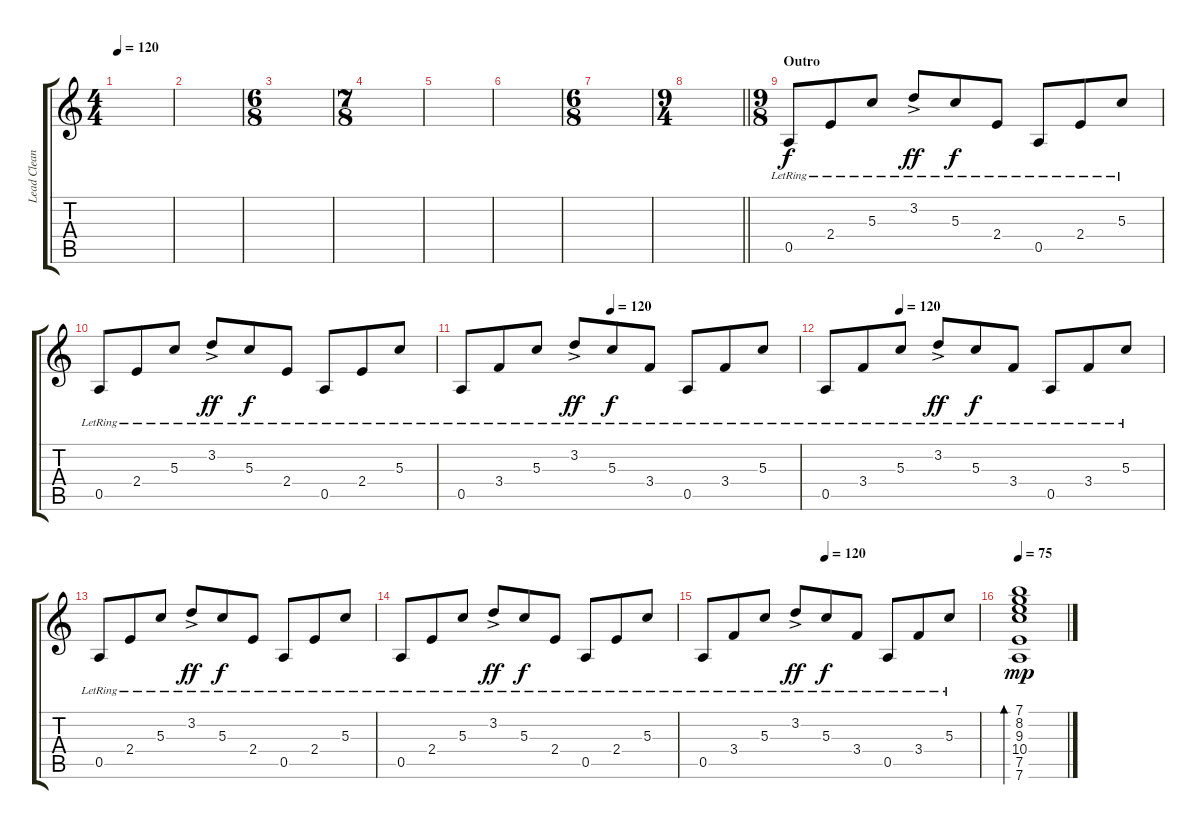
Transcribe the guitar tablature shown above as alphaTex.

\track ("Lead Clean" "Lead Clean") {instrument electricguitarjazz}
\staff {score tabs}
\tuning (E4 B3 G3 D3 A2 D2) {hide}
\ts (4 4)
\tempo 120
\clef g2
\ks c
|
|
\ts (6 8)
|
\ts (7 8)
|
|
|
\ts (6 8)
|
\ts (9 4)
\barLineRight lightlight
|
\ts (9 8)
\section ("" "Outro")
0.5{lr}.8{volume 10} 2.4{lr}.8 5.3{lr}.8 3.2{ac lr}.8{dy ff} 5.3{lr}.8{dy f} 2.4{lr}.8 0.5{lr}.8 2.4{lr}.8 5.3{lr}.8 |
0.5{lr}.8 2.4{lr}.8 5.3{lr}.8 3.2{ac lr}.8{dy ff} 5.3{lr}.8{dy f} 2.4{lr}.8 0.5{lr}.8 2.4{lr}.8 5.3{lr}.8 |
\tempo (120 0.4444444444444444)
0.5{lr}.8 3.4{lr}.8 5.3{lr}.8 3.2{ac lr}.8{dy ff} 5.3{lr}.8{dy f} 3.4{lr}.8 0.5{lr}.8 3.4{lr}.8 5.3{lr}.8 |
\tempo (120 0.2222222222222222)
0.5{lr}.8 3.4{lr}.8 5.3{lr}.8 3.2{ac lr}.8{dy ff} 5.3{lr}.8{dy f} 3.4{lr}.8 0.5{lr}.8 3.4{lr}.8 5.3{lr}.8 |
0.5{lr}.8{volume 0} 2.4{lr}.8 5.3{lr}.8 3.2{ac lr}.8{dy ff} 5.3{lr}.8{dy f} 2.4{lr}.8 0.5{lr}.8 2.4{lr}.8 5.3{lr}.8 |
0.5{lr}.8 2.4{lr}.8 5.3{lr}.8 3.2{ac lr}.8{dy ff} 5.3{lr}.8{dy f} 2.4{lr}.8 0.5{lr}.8 2.4{lr}.8 5.3{lr}.8 |
\tempo (120 0.4444444444444444)
0.5{lr}.8 3.4{lr}.8 5.3{lr}.8 3.2{ac lr}.8{dy ff} 5.3{lr}.8{dy f} 3.4{lr}.8 0.5{lr}.8 3.4{lr}.8 5.3{lr}.8 |
\tempo 75
(7.1 8.2 9.3 10.4 7.5 7.6).1{bd 480 dy mp volume 12}
